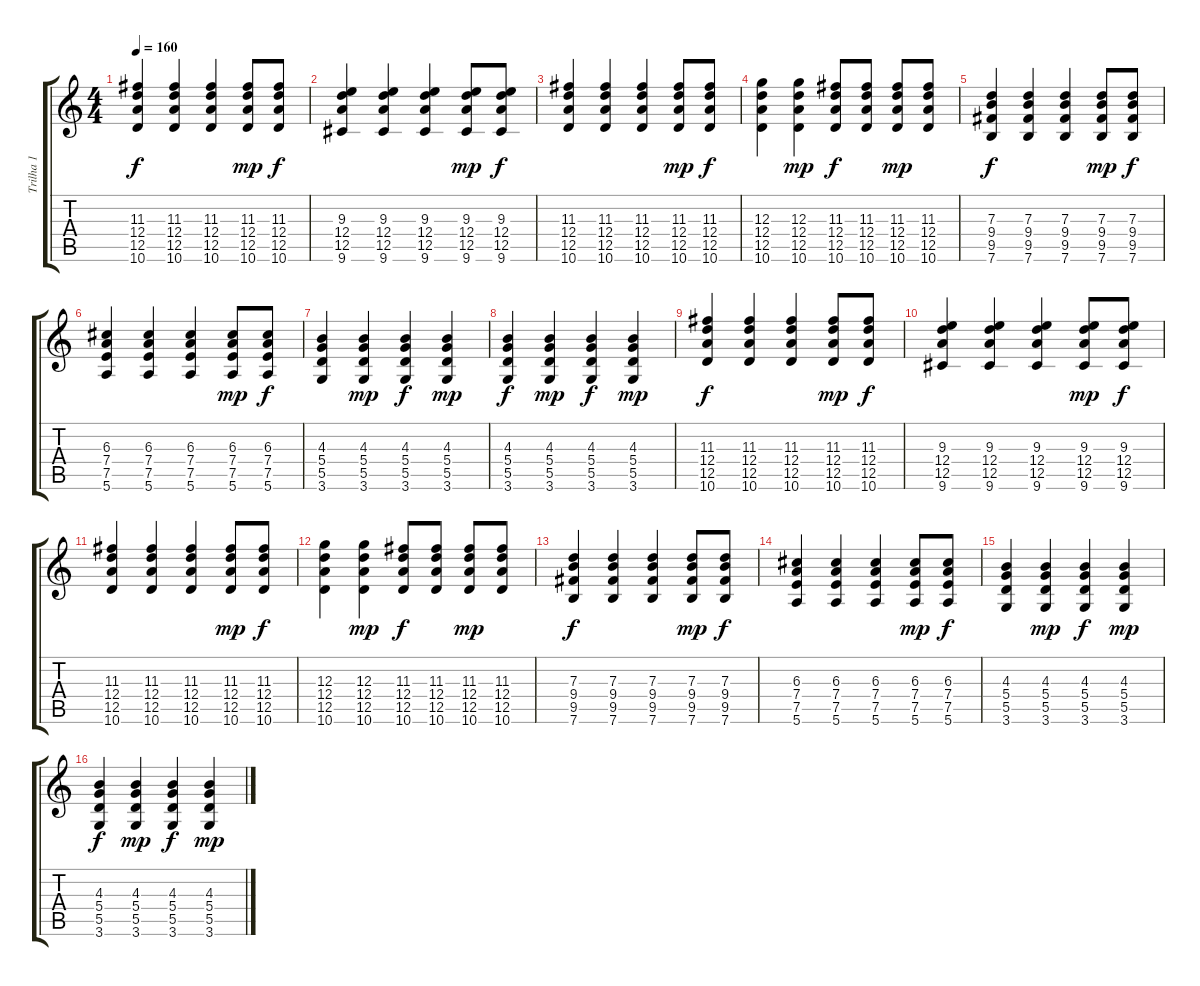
\track ("Trilha 1" "Trilha 1") {instrument acousticguitarsteel}
\staff {score tabs}
\tuning (E4 B3 G3 D3 A2 E2) {hide}
\ts (4 4)
\tempo 160
\clef g2
\ks c
(11.3 12.4 12.5 10.6).4{dy f instrument acousticguitarsteel} (11.3 12.4 12.5 10.6).4 (11.3 12.4 12.5 10.6).4 (11.3 12.4 12.5 10.6).8{dy mp} (11.3 12.4 12.5 10.6).8{dy f} |
(9.3 12.4 12.5 9.6).4 (9.3 12.4 12.5 9.6).4 (9.3 12.4 12.5 9.6).4 (9.3 12.4 12.5 9.6).8{dy mp} (9.3 12.4 12.5 9.6).8{dy f} |
(11.3 12.4 12.5 10.6).4 (11.3 12.4 12.5 10.6).4 (11.3 12.4 12.5 10.6).4 (11.3 12.4 12.5 10.6).8{dy mp} (11.3 12.4 12.5 10.6).8{dy f} |
(12.3 12.4 12.5 10.6).4 (12.3 12.4 12.5 10.6).4{dy mp} (11.3 12.4 12.5 10.6).8{dy f} (11.3 12.4 12.5 10.6).8 (11.3 12.4 12.5 10.6).8{dy mp} (11.3 12.4 12.5 10.6).8 |
(7.3 9.4 9.5 7.6).4{dy f} (7.3 9.4 9.5 7.6).4 (7.3 9.4 9.5 7.6).4 (7.3 9.4 9.5 7.6).8{dy mp} (7.3 9.4 9.5 7.6).8{dy f} |
(6.3 7.4 7.5 5.6).4 (6.3 7.4 7.5 5.6).4 (6.3 7.4 7.5 5.6).4 (6.3 7.4 7.5 5.6).8{dy mp} (6.3 7.4 7.5 5.6).8{dy f} |
(4.3 5.4 5.5 3.6).4 (4.3 5.4 5.5 3.6).4{dy mp} (4.3 5.4 5.5 3.6).4{dy f} (4.3 5.4 5.5 3.6).4{dy mp} |
(4.3 5.4 5.5 3.6).4{dy f} (4.3 5.4 5.5 3.6).4{dy mp} (4.3 5.4 5.5 3.6).4{dy f} (4.3 5.4 5.5 3.6).4{dy mp} |
(11.3 12.4 12.5 10.6).4{dy f} (11.3 12.4 12.5 10.6).4 (11.3 12.4 12.5 10.6).4 (11.3 12.4 12.5 10.6).8{dy mp} (11.3 12.4 12.5 10.6).8{dy f} |
(9.3 12.4 12.5 9.6).4 (9.3 12.4 12.5 9.6).4 (9.3 12.4 12.5 9.6).4 (9.3 12.4 12.5 9.6).8{dy mp} (9.3 12.4 12.5 9.6).8{dy f} |
(11.3 12.4 12.5 10.6).4 (11.3 12.4 12.5 10.6).4 (11.3 12.4 12.5 10.6).4 (11.3 12.4 12.5 10.6).8{dy mp} (11.3 12.4 12.5 10.6).8{dy f} |
(12.3 12.4 12.5 10.6).4 (12.3 12.4 12.5 10.6).4{dy mp} (11.3 12.4 12.5 10.6).8{dy f} (11.3 12.4 12.5 10.6).8 (11.3 12.4 12.5 10.6).8{dy mp} (11.3 12.4 12.5 10.6).8 |
(7.3 9.4 9.5 7.6).4{dy f} (7.3 9.4 9.5 7.6).4 (7.3 9.4 9.5 7.6).4 (7.3 9.4 9.5 7.6).8{dy mp} (7.3 9.4 9.5 7.6).8{dy f} |
(6.3 7.4 7.5 5.6).4 (6.3 7.4 7.5 5.6).4 (6.3 7.4 7.5 5.6).4 (6.3 7.4 7.5 5.6).8{dy mp} (6.3 7.4 7.5 5.6).8{dy f} |
(4.3 5.4 5.5 3.6).4 (4.3 5.4 5.5 3.6).4{dy mp} (4.3 5.4 5.5 3.6).4{dy f} (4.3 5.4 5.5 3.6).4{dy mp} |
(4.3 5.4 5.5 3.6).4{dy f} (4.3 5.4 5.5 3.6).4{dy mp} (4.3 5.4 5.5 3.6).4{dy f} (4.3 5.4 5.5 3.6).4{dy mp}
